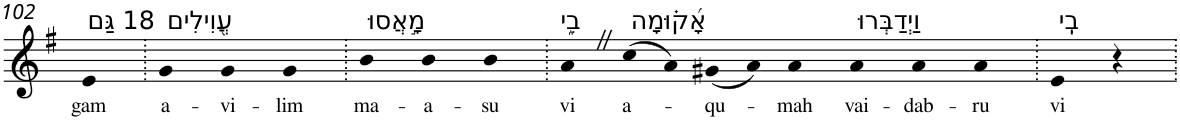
**kern	**text
*part1	*part1
*staff1	*staff1
*I"Piano	*
*I'Pno	*
!!LO:PB:g=z
*clefG2	*
*k[f#]	*
*G:	*
=102	=102
!LO:TX:a:t=18 גַּם	!
!	!LO:LY:b
4e	gam
=103.	=103.
!LO:TX:a:t=עֲ֭וִילִים	!
!	!LO:LY:b
4g	a-
!	!LO:LY:b
4g	-vi-
!	!LO:LY:b
4g	-lim
=104.	=104.
!LO:TX:a:t=מָ֣אֲסוּ	!
!	!LO:LY:b
4b	ma-
!	!LO:LY:b
4b	-a-
!	!LO:LY:b
4b	-su
=105.	=105.
!LO:TX:a:t=בִ֑י	!
!	!LO:LY:b
4aZ	vi
!LO:TX:a:t=אָ֝ק֗וּמָה	!
!	!LO:LY:b
(8cc	a-
8a)	.
!	!LO:LY:b
(8g#X	-qu-
8a)	.
!	!LO:LY:b
4a	-mah
!LO:TX:a:t=וַיְדַבְּרוּ	!
!	!LO:LY:b
4a	vai-
!	!LO:LY:b
4a	-dab-
!	!LO:LY:b
4a	-ru
=106.	=106.
!LO:TX:a:t=בִֽי	!
!	!LO:LY:b
4e	vi
4r	.
=.	=.
*-	*-
